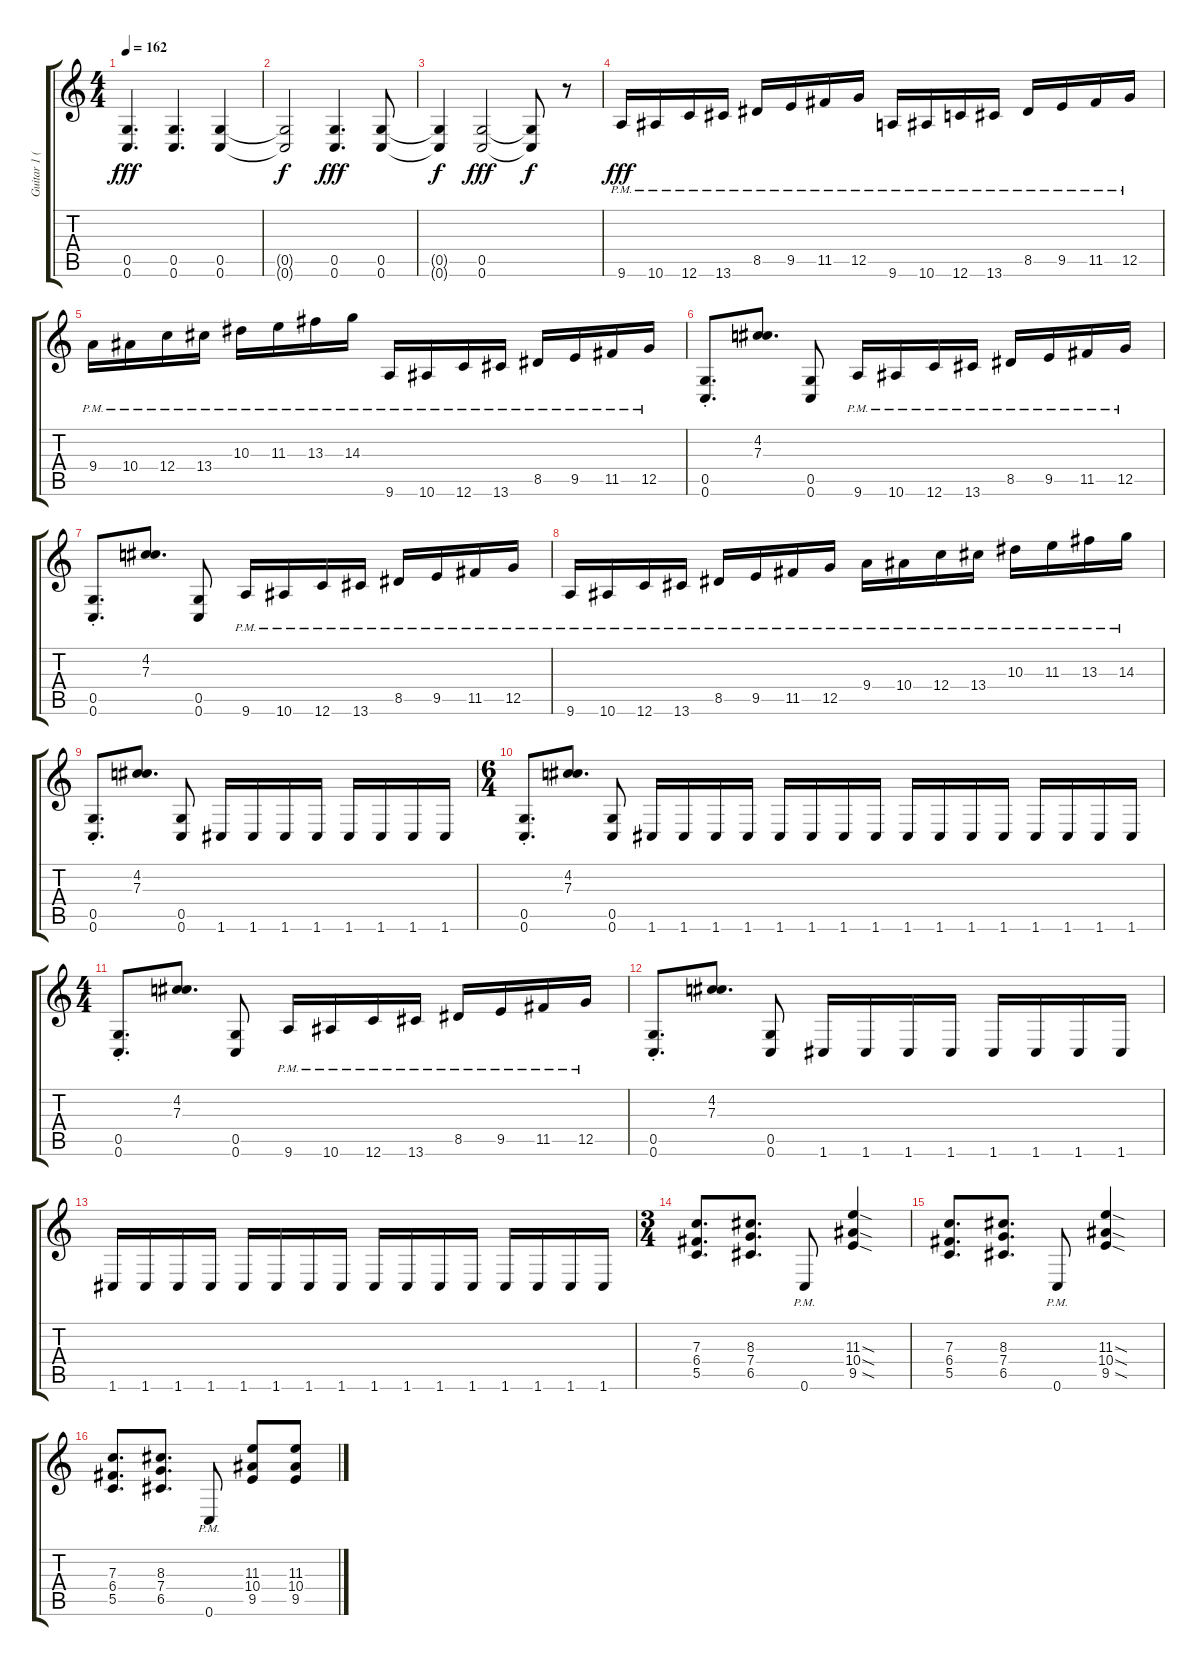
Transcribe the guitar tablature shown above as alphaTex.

\track ("Guitar 1 (Left)" "Guitar 1 (") {instrument distortionguitar}
\staff {score tabs}
\tuning (D4 A3 F3 C3 G2 C2) {hide}
\ts (4 4)
\tempo 162
\clef g2
\ks c
(0.5 0.6).4{d dy fff} (0.5 0.6).4{d} (0.5 0.6).4 |
(0.5{t} 0.6{t}).2{dy f} (0.5 0.6).4{d dy fff} (0.5 0.6).8 |
(0.5{t} 0.6{t}).4{dy f} (0.5 0.6).2{dy fff} (0.5{t} 0.6{t}).8{dy f} r.8 |
9.6{pm}.16{dy fff} 10.6{pm}.16 12.6{pm}.16 13.6{pm}.16 8.5{pm}.16 9.5{pm}.16 11.5{pm}.16 12.5{pm}.16 9.6{pm}.16 10.6{pm}.16 12.6{pm}.16 13.6{pm}.16 8.5{pm}.16 9.5{pm}.16 11.5{pm}.16 12.5{pm}.16 |
9.4{pm}.16 10.4{pm}.16 12.4{pm}.16 13.4{pm}.16 10.3{pm}.16 11.3{pm}.16 13.3{pm}.16 14.3{pm}.16 9.6{pm}.16 10.6{pm}.16 12.6{pm}.16 13.6{pm}.16 8.5{pm}.16 9.5{pm}.16 11.5{pm}.16 12.5{pm}.16 |
(0.5{st} 0.6{st}).8{d} (4.2 7.3).8{d} (0.5 0.6).8 9.6{pm}.16 10.6{pm}.16 12.6{pm}.16 13.6{pm}.16 8.5{pm}.16 9.5{pm}.16 11.5{pm}.16 12.5{pm}.16 |
(0.5{st} 0.6{st}).8{d} (4.2 7.3).8{d} (0.5 0.6).8 9.6{pm}.16 10.6{pm}.16 12.6{pm}.16 13.6{pm}.16 8.5{pm}.16 9.5{pm}.16 11.5{pm}.16 12.5{pm}.16 |
9.6{pm}.16 10.6{pm}.16 12.6{pm}.16 13.6{pm}.16 8.5{pm}.16 9.5{pm}.16 11.5{pm}.16 12.5{pm}.16 9.4{pm}.16 10.4{pm}.16 12.4{pm}.16 13.4{pm}.16 10.3{pm}.16 11.3{pm}.16 13.3{pm}.16 14.3{pm}.16 |
(0.5{st} 0.6{st}).8{d} (4.2 7.3).8{d} (0.5 0.6).8 1.6.16 1.6.16 1.6.16 1.6.16 1.6.16 1.6.16 1.6.16 1.6.16 |
\ts (6 4)
(0.5{st} 0.6{st}).8{d} (4.2 7.3).8{d} (0.5 0.6).8 1.6.16 1.6.16 1.6.16 1.6.16 1.6.16 1.6.16 1.6.16 1.6.16 1.6.16 1.6.16 1.6.16 1.6.16 1.6.16 1.6.16 1.6.16 1.6.16 |
\ts (4 4)
(0.5{st} 0.6{st}).8{d} (4.2 7.3).8{d} (0.5 0.6).8 9.6{pm}.16 10.6{pm}.16 12.6{pm}.16 13.6{pm}.16 8.5{pm}.16 9.5{pm}.16 11.5{pm}.16 12.5{pm}.16 |
(0.5{st} 0.6{st}).8{d} (4.2 7.3).8{d} (0.5 0.6).8 1.6.16 1.6.16 1.6.16 1.6.16 1.6.16 1.6.16 1.6.16 1.6.16 |
1.6.16 1.6.16 1.6.16 1.6.16 1.6.16 1.6.16 1.6.16 1.6.16 1.6.16 1.6.16 1.6.16 1.6.16 1.6.16 1.6.16 1.6.16 1.6.16 |
\ts (3 4)
(7.3 6.4 5.5).8{d} (8.3 7.4 6.5).8{d} 0.6{pm}.8 (11.3{sod} 10.4{sod} 9.5{sod}).4 |
(7.3 6.4 5.5).8{d} (8.3 7.4 6.5).8{d} 0.6{pm}.8 (11.3{sod} 10.4{sod} 9.5{sod}).4 |
(7.3 6.4 5.5).8{d} (8.3 7.4 6.5).8{d} 0.6{pm}.8 (11.3 10.4 9.5).8 (11.3 10.4 9.5).8
